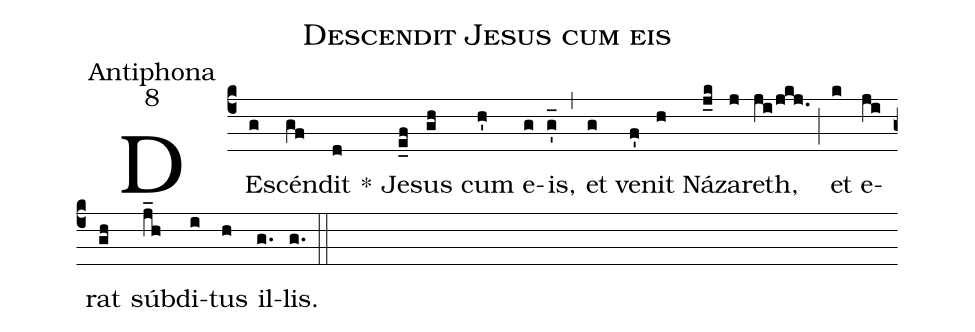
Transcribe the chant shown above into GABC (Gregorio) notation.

name:Descendit Jesus cum eis;
office-part:Antiphona;
mode:8;
%%
(c4) DE(g)scén(gf)dit(d) *() Je(e_f)sus(gh) cum(h') e(g)is,(g'_) (,) et(g) ve(f')nit(h) Ná(j_k)za(j)reth,(ji/jkj.) (;) et(k) e(ji)rat(gh) súb(j_h)di(i)tus(h) il(g.)lis.(g.) (::)
